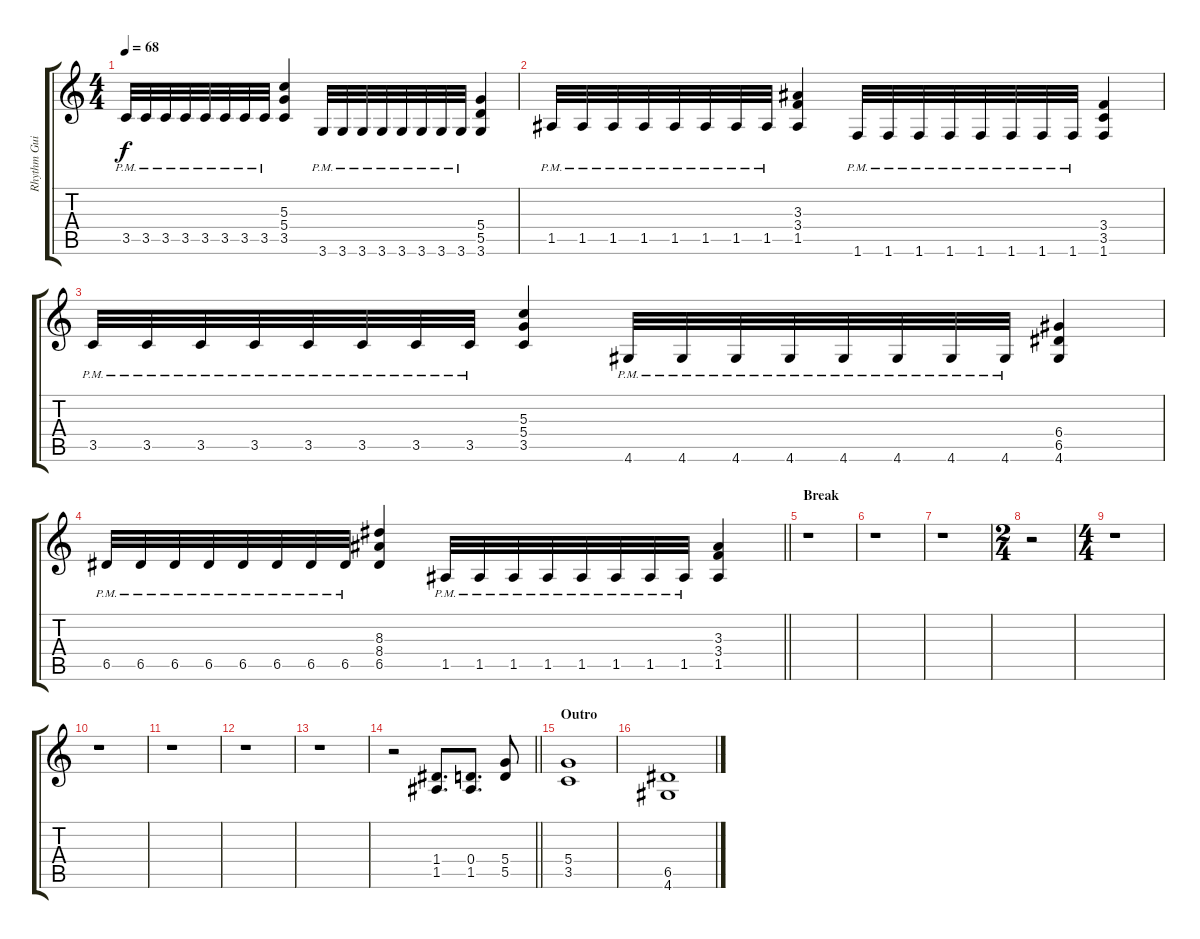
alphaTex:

\track ("Rhythm Guitar I" "Rhythm Gui") {instrument overdrivenguitar}
\staff {score tabs}
\tuning (E4 B3 G3 D3 A2 E2) {hide}
\ts (4 4)
\tempo 68
\clef g2
\ks c
3.5{pm}.32{dy f} 3.5{pm}.32 3.5{pm}.32 3.5{pm}.32 3.5{pm}.32 3.5{pm}.32 3.5{pm}.32 3.5{pm}.32 (5.3 5.4 3.5).4 3.6{pm}.32 3.6{pm}.32 3.6{pm}.32 3.6{pm}.32 3.6{pm}.32 3.6{pm}.32 3.6{pm}.32 3.6{pm}.32 (5.4 5.5 3.6).4 |
1.5{pm}.32 1.5{pm}.32 1.5{pm}.32 1.5{pm}.32 1.5{pm}.32 1.5{pm}.32 1.5{pm}.32 1.5{pm}.32 (3.3 3.4 1.5).4 1.6{pm}.32 1.6{pm}.32 1.6{pm}.32 1.6{pm}.32 1.6{pm}.32 1.6{pm}.32 1.6{pm}.32 1.6{pm}.32 (3.4 3.5 1.6).4 |
3.5{pm}.32 3.5{pm}.32 3.5{pm}.32 3.5{pm}.32 3.5{pm}.32 3.5{pm}.32 3.5{pm}.32 3.5{pm}.32 (5.3 5.4 3.5).4 4.6{pm}.32 4.6{pm}.32 4.6{pm}.32 4.6{pm}.32 4.6{pm}.32 4.6{pm}.32 4.6{pm}.32 4.6{pm}.32 (6.4 6.5 4.6).4 |
\barLineRight lightlight
6.5{pm}.32 6.5{pm}.32 6.5{pm}.32 6.5{pm}.32 6.5{pm}.32 6.5{pm}.32 6.5{pm}.32 6.5{pm}.32 (8.3 8.4 6.5).4 1.5{pm}.32 1.5{pm}.32 1.5{pm}.32 1.5{pm}.32 1.5{pm}.32 1.5{pm}.32 1.5{pm}.32 1.5{pm}.32 (3.3 3.4 1.5).4 |
\section ("" "Break")
r.1 |
r.1 |
r.1 |
\ts (2 4)
r.2 |
\ts (4 4)
r.1 |
r.1 |
r.1 |
r.1 |
r.1 |
\barLineRight lightlight
r.2 (1.4 1.5).8{d} (0.4 1.5).8{d} (5.4 5.5).8 |
\section ("" "Outro")
(5.4 3.5).1 |
(6.5 4.6).1
